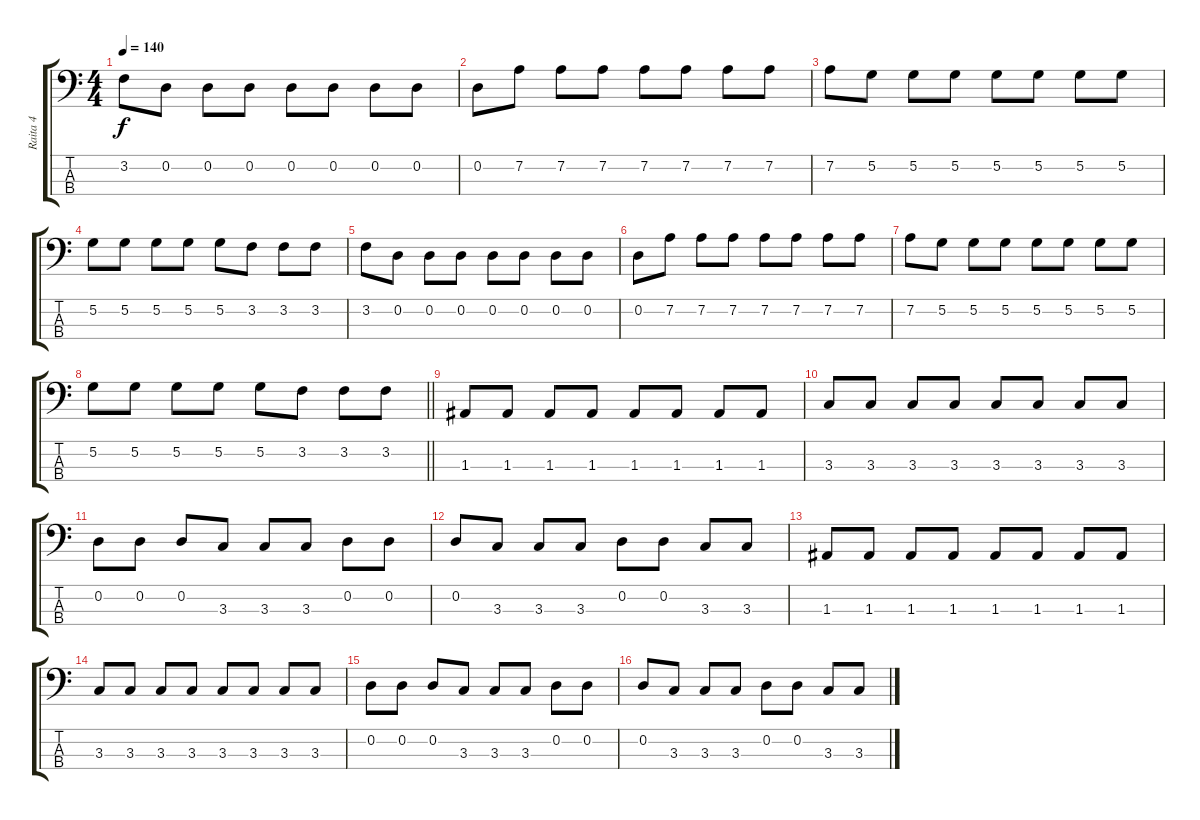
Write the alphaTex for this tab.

\track ("Raita 4" "Raita 4") {instrument electricbasspick}
\staff {score tabs}
\tuning (G2 D2 A1 E1) {hide}
\ts (4 4)
\tempo 140
\clef f4
\ks c
3.2.8{dy f} 0.2.8 0.2.8 0.2.8 0.2.8 0.2.8 0.2.8 0.2.8 |
0.2.8 7.2.8 7.2.8 7.2.8 7.2.8 7.2.8 7.2.8 7.2.8 |
7.2.8 5.2.8 5.2.8 5.2.8 5.2.8 5.2.8 5.2.8 5.2.8 |
5.2.8 5.2.8 5.2.8 5.2.8 5.2.8 3.2.8 3.2.8 3.2.8 |
3.2.8 0.2.8 0.2.8 0.2.8 0.2.8 0.2.8 0.2.8 0.2.8 |
0.2.8 7.2.8 7.2.8 7.2.8 7.2.8 7.2.8 7.2.8 7.2.8 |
7.2.8 5.2.8 5.2.8 5.2.8 5.2.8 5.2.8 5.2.8 5.2.8 |
\barLineRight lightlight
5.2.8 5.2.8 5.2.8 5.2.8 5.2.8 3.2.8 3.2.8 3.2.8 |
1.3.8 1.3.8 1.3.8 1.3.8 1.3.8 1.3.8 1.3.8 1.3.8 |
3.3.8 3.3.8 3.3.8 3.3.8 3.3.8 3.3.8 3.3.8 3.3.8 |
0.2.8 0.2.8 0.2.8 3.3.8 3.3.8 3.3.8 0.2.8 0.2.8 |
0.2.8 3.3.8 3.3.8 3.3.8 0.2.8 0.2.8 3.3.8 3.3.8 |
1.3.8 1.3.8 1.3.8 1.3.8 1.3.8 1.3.8 1.3.8 1.3.8 |
3.3.8 3.3.8 3.3.8 3.3.8 3.3.8 3.3.8 3.3.8 3.3.8 |
0.2.8 0.2.8 0.2.8 3.3.8 3.3.8 3.3.8 0.2.8 0.2.8 |
0.2.8 3.3.8 3.3.8 3.3.8 0.2.8 0.2.8 3.3.8 3.3.8
